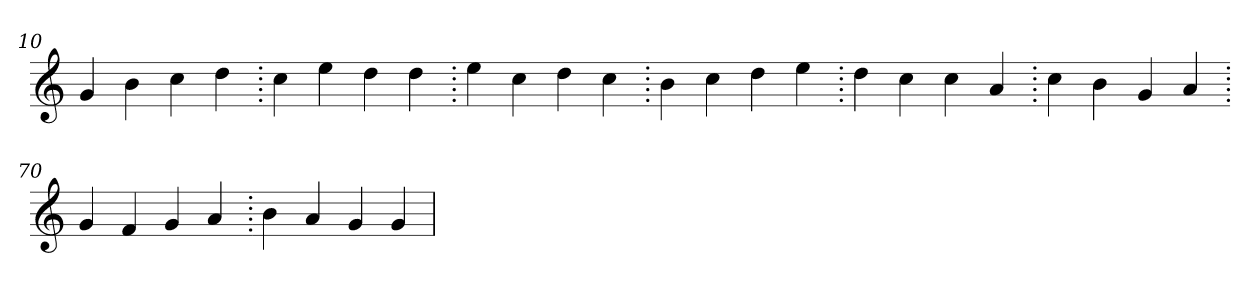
**kern
*part1
*staff1
*clefG2
=10.
4g
4b
4cc
4dd
=20.
4cc
4ee
4dd
4dd
=30.
4ee
4cc
4dd
4cc
=40.
4b
4cc
4dd
4ee
=50.
4dd
4cc
4cc
4a
=60.
4cc
4b
4g
4a
=70.
4g
4f
4g
4a
=80.
4b
4a
4g
4g
=
*-
